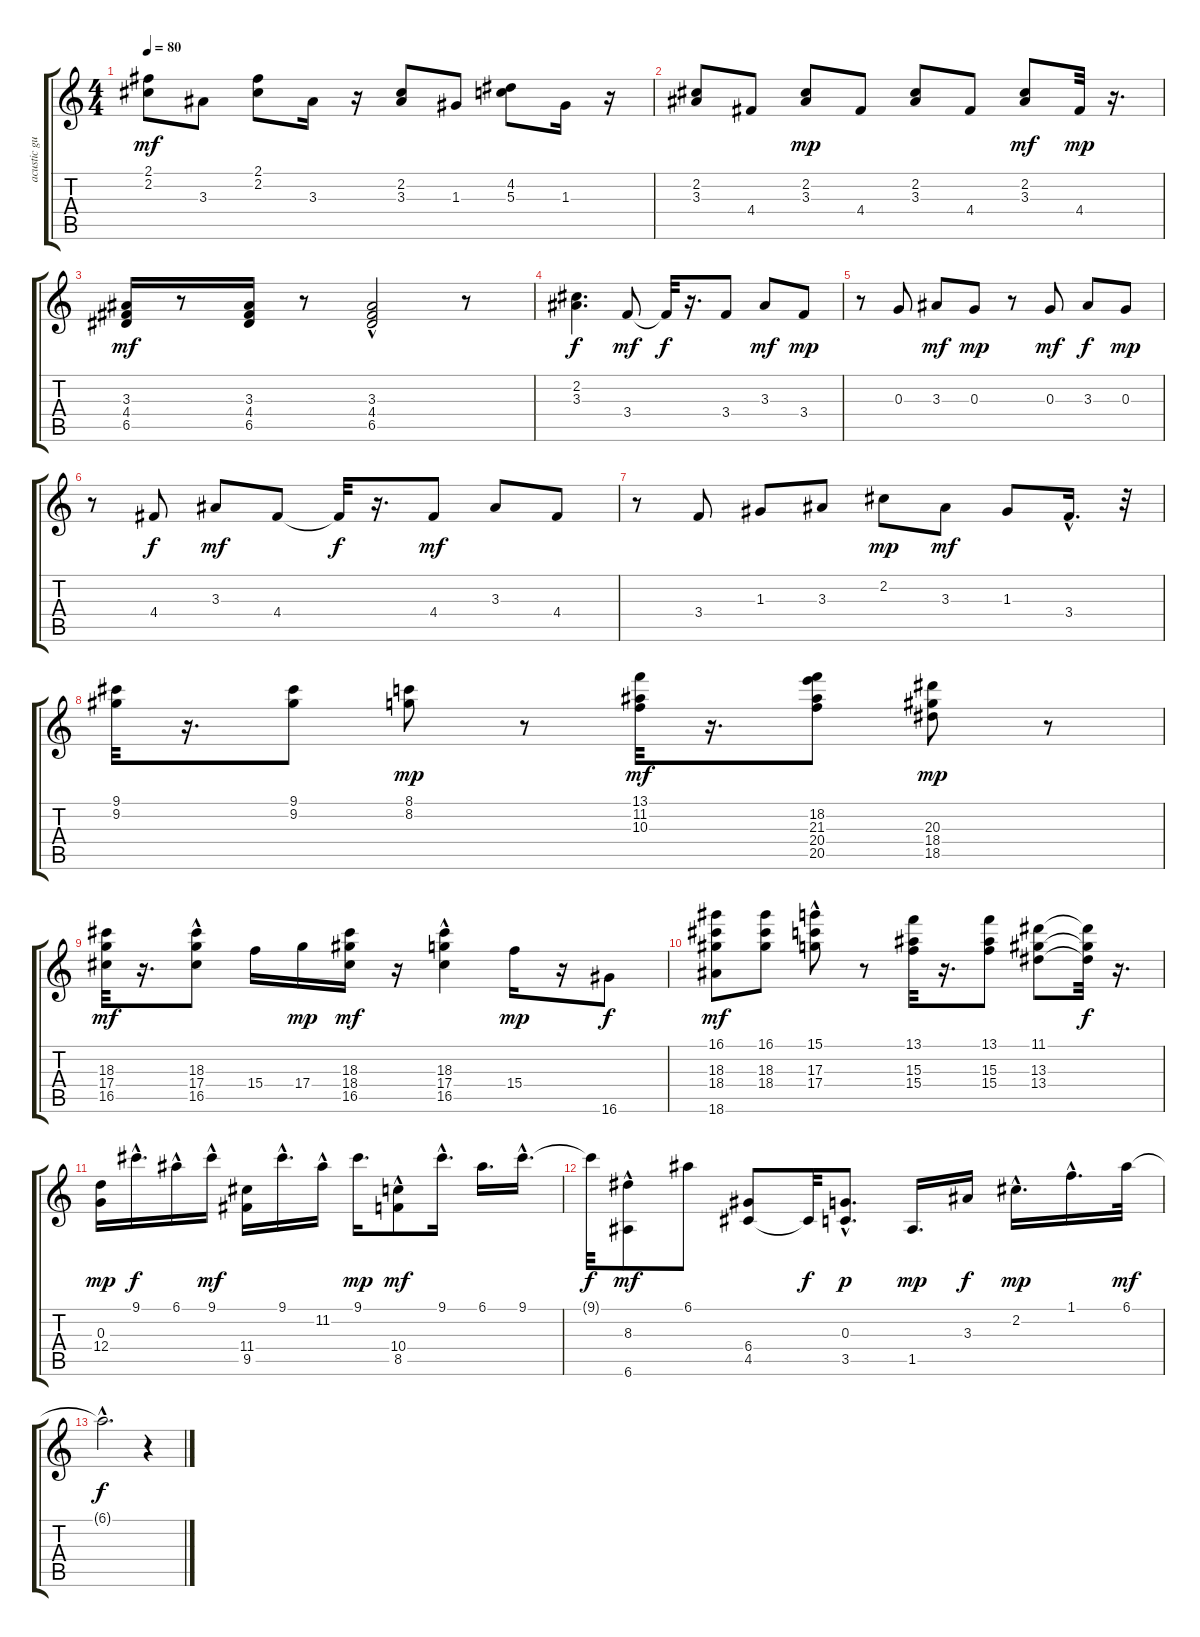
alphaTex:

\track ("acustic guitar" "acustic gu") {instrument acousticguitarsteel}
\staff {score tabs}
\tuning (E4 B3 G3 D3 A2 E2) {hide}
\ts (4 4)
\tempo 80
\clef g2
\ks c
(2.1 2.2).8{dy mf} 3.3.8 (2.1 2.2).8 3.3.16 r.16 (2.2 3.3).8 1.3.8 (4.2 5.3).8 1.3.16 r.16 |
(2.2 3.3).8 4.4.8 (2.2 3.3).8{dy mp} 4.4.8 (2.2 3.3).8 4.4.8 (2.2 3.3).8{dy mf} 4.4.32{dy mp} r.16{d} |
(3.3 4.4 6.5).16{dy mf} r.8 (3.3 4.4 6.5).16 r.8 (3.3 4.4{hac} 6.5{hac}).2 r.8 |
(2.2 3.3).4{d dy f} 3.4.8{dy mf} 3.4{t}.32{dy f} r.16{d} 3.4.8 3.3.8{dy mf} 3.4.8{dy mp} |
r.8 0.3.8 3.3.8{dy mf} 0.3.8{dy mp} r.8 0.3.8{dy mf} 3.3.8{dy f} 0.3.8{dy mp} |
r.8 4.4.8{dy f} 3.3.8{dy mf} 4.4.8 4.4{t}.32{dy f} r.16{d} 4.4.8{dy mf} 3.3.8 4.4.8 |
r.8 3.4.8 1.3.8 3.3.8 2.2.8{dy mp} 3.3.8{dy mf} 1.3.8 3.4{hac}.16{d} r.32 |
(9.1 9.2).32 r.16{d} (9.1 9.2).8 (8.1 8.2).8{dy mp} r.8 (13.1 11.2 10.3).32{dy mf} r.16{d} (18.2 21.3 20.4 20.5).8 (20.3 18.4 18.5).8{dy mp} r.8 |
(18.3 17.4 16.5).32{dy mf} r.16{d} (18.3{hac} 17.4 16.5{hac}).8 15.4.16 17.4.16{dy mp} (18.3 18.4 16.5).16{dy mf} r.16 (18.3 17.4 16.5{hac}).4 15.4.16{dy mp} r.16 16.6.8{dy f} |
(16.1 18.3 18.4 18.6).8{dy mf} (16.1 18.3 18.4).8 (15.1{hac} 17.3 17.4).8 r.8 (13.1 15.3 15.4).32 r.16{d} (13.1 15.3 15.4).8 (11.1 13.3 13.4).8 (11.1{t} 13.3{t} 13.4{t}).32{dy f} r.16{d} |
(0.3 12.4).16{dy mp} 9.1{hac}.16{d dy f} 6.1{hac}.16 9.1{hac}.16{dy mf} (11.4 9.5).16 9.1{hac}.16{d} 11.2{hac}.16 9.1.16{d dy mp} (10.4 8.5{hac}).8{dy mf} 9.1{hac}.16{d} 6.1.16{d} 9.1{hac}.16{d} |
9.1{t}.32{dy f} (8.3{hac} 6.6).8{dy mf} 6.1.8 (6.4 4.5).8 4.5{t}.32{dy f} (0.3 3.5{hac}).8{d dy p} 1.5.16{d dy mp} 3.3.16{dy f} 2.2{hac}.16{d dy mp} 1.1{hac}.16{d} 6.1.32{dy mf} |
6.1{hac t}.2{d dy f} r.4
